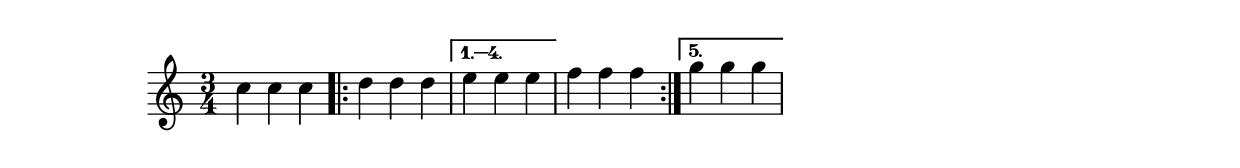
%% DO NOT EDIT this file manually; it is automatically
%% generated from LSR http://lsr.dsi.unimi.it
%% Make any changes in LSR itself, or in Documentation/snippets/new/ ,
%% and then run scripts/auxiliar/makelsr.py
%%
%% This file is in the public domain.
\version "2.14.0"

\header {
  lsrtags = "repeats"

%% Translation of GIT committish: 8b93de6ce951b7b14bc7818f31019524295b990f
  texidoces = "
De forma predeterminada, los corchetes de primera y segunda vez se
trazan encima de los finales alternativos completos, pero es posible
acortartlos estableciendo un valor cierto para
@code{voltaSpannerDuration}.  En el ejemplo siguiente, el corchete
sólo dura un compás, que corresponde a una duración de 3/4.

"
  doctitlees = "Acortar los corchetes de primera y segunda vez"


%% Translation of GIT committish: 0a868be38a775ecb1ef935b079000cebbc64de40
  texidocde = "
Volta-Klammern werden normalerweise über alle Noten der Klammer gezogen, aber
es ist möglich sie zu verkürzen.  Hierzu muss
@code{voltaSpannerDuration} definiert werden, in dem Beispiel etwa als
3/4, sodass die Klammer nur einen Takt dauert.

"
  doctitlede = "Volta-Klammern verkürzen"

%% Translation of GIT committish: a5bde6d51a5c88e952d95ae36c61a5efc22ba441
  texidocfr = "
Les crochets indiquant les fins alternatives s'étalent tout au long ce
celle-ci.  On peut les raccourcir en définissant la propriété
@code{voltaSpannerDuration}.  Dans l'exemple suivant, le crochet ne se
prolonge que sur une mesure à 3/4.

"
  doctitlefr = "Diminution de la taille du crochet d'alternative"


  texidoc = "
By default, the volta brackets will be drawn over all of the
alternative music, but it is possible to shorten them by setting
@code{voltaSpannerDuration}.  In the next example, the bracket only
lasts one measure, which is a duration of 3/4.

"
  doctitle = "Shortening volta brackets"
} % begin verbatim

\relative c'' {
  \time 3/4
  c4 c c
  \set Score.voltaSpannerDuration = #(ly:make-moment 3 4)
  \repeat volta 5 { d4 d d }
  \alternative {
    {
      e4 e e
      f4 f f
    }
    { g4 g g }
  }
}

